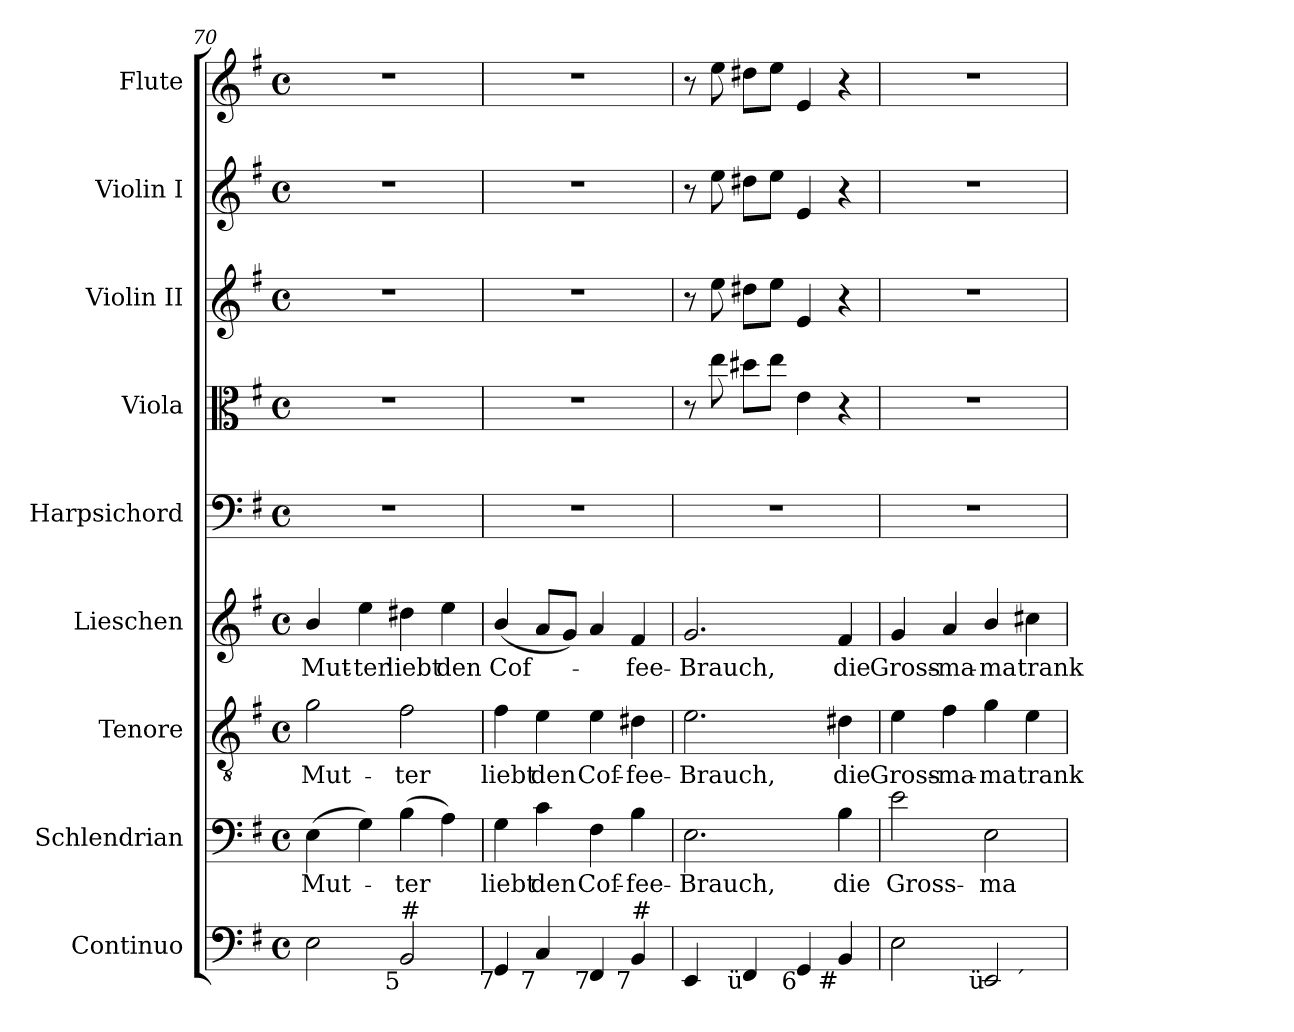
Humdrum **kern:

**kern	**kern	**text	**kern	**text	**kern	**text	**kern	**kern	**kern	**kern	**kern
*part9	*part8	*part8	*part7	*part7	*part6	*part6	*part5	*part4	*part3	*part2	*part1
*staff9	*staff8	*staff8	*staff7	*staff7	*staff6	*staff6	*staff5	*staff4	*staff3	*staff2	*staff1
*I"Continuo	*I"Schlendrian	*	*I"Tenore	*	*I"Lieschen	*	*I"Harpsichord	*I"Viola	*I"Violin II	*I"Violin I	*I"Flute
*I'Continuo	*I'Schlendrian	*	*I'Tenore	*	*I'Lieschen	*	*	*I'Viola	*	*	*
*clefF4	*clefF4	*	*clefGv2	*	*clefG2	*	*clefF4	*clefC3	*clefG2	*clefG2	*clefG2
*	*	*	*ITrd7c12	*	*	*	*	*	*	*	*
*k[f#]	*k[f#]	*	*k[f#]	*	*k[f#]	*	*k[f#]	*k[f#]	*k[f#]	*k[f#]	*k[f#]
*G:	*G:	*	*G:	*	*G:	*	*G:	*G:	*G:	*G:	*G:
*M4/4	*M4/4	*	*M4/4	*	*M4/4	*	*M4/4	*M4/4	*M4/4	*M4/4	*M4/4
*met(c)	*met(c)	*	*met(c)	*	*met(c)	*	*met(c)	*met(c)	*met(c)	*met(c)	*met(c)
=70	=70	=70	=70	=70	=70	=70	=70	=70	=70	=70	=70
!	!	!LO:LY:b:color=#000000	!	!	!	!	!	!	!	!	!
!	!	!	!	!LO:LY:b:color=#000000	!	!	!	!	!	!	!
!	!	!	!	!	!	!LO:LY:b:color=#000000	!	!	!	!	!
2Ei\	(4Ei\	Mut-	2Gi\	Mut-	4bi/	Mut-	1r	1r	1r	1r	1r
!	!	!	!	!	!	!LO:LY:b:color=#000000	!	!	!	!	!
.	4Gi\)	.	.	.	4eei\	-ter	.	.	.	.	.
!	!	!LO:LY:b:color=#000000	!	!	!	!	!	!	!	!	!
!	!	!	!	!LO:LY:b:color=#000000	!	!	!	!	!	!	!
!LO:TX:b:rj:t=5	!	!	!	!	!	!	!	!	!	!	!
!LO:TX:t=#	!	!	!	!	!	!	!	!	!	!	!
!	!	!	!	!	!	!LO:LY:b:color=#000000	!	!	!	!	!
2BBi/	(4Bi\	-ter	2F#i\	-ter	4dd#Xi\	liebt	.	.	.	.	.
!	!	!	!	!	!	!LO:LY:b:color=#000000	!	!	!	!	!
.	4Ai\)	.	.	.	4eei\	den	.	.	.	.	.
=71	=71	=71	=71	=71	=71	=71	=71	=71	=71	=71	=71
!	!	!LO:LY:b:color=#000000	!	!	!	!	!	!	!	!	!
!	!	!	!	!LO:LY:b:color=#000000	!	!	!	!	!	!	!
!LO:TX:b:rj:t=7	!	!	!	!	!	!	!	!	!	!	!
!	!	!	!	!	!	!LO:LY:b:color=#000000	!	!	!	!	!
4GGi/	4Gi\	liebt	4F#i\	liebt	(4bi/	Cof-	1r	1r	1r	1r	1r
!	!	!LO:LY:b:color=#000000	!	!	!	!	!	!	!	!	!
!LO:TX:b:rj:t=7	!	!	!	!	!	!	!	!	!	!	!
!	!	!	!	!LO:LY:b:color=#000000	!	!	!	!	!	!	!
4Ci/	4ci\	den	4Ei\	den	8ai/L	.	.	.	.	.	.
.	.	.	.	.	8gi/J)	.	.	.	.	.	.
!	!	!LO:LY:b:color=#000000	!	!	!	!	!	!	!	!	!
!LO:TX:b:rj:t=7	!	!	!	!	!	!	!	!	!	!	!
!	!	!	!	!LO:LY:b:color=#000000	!	!	!	!	!	!	!
4FF#i/	4F#i\	Cof-	4Ei\	Cof-	4ai/	.	.	.	.	.	.
!	!	!LO:LY:b:color=#000000	!	!	!	!	!	!	!	!	!
!	!	!	!	!LO:LY:b:color=#000000	!	!	!	!	!	!	!
!LO:TX:b:rj:t=7	!	!	!	!	!	!	!	!	!	!	!
!LO:TX:t=#	!	!	!	!	!	!	!	!	!	!	!
!	!	!	!	!	!	!LO:LY:b:color=#000000	!	!	!	!	!
4BBi/	4Bi\	-fee-	4D#Xi\	-fee-	4f#i/	-fee-	.	.	.	.	.
=72	=72	=72	=72	=72	=72	=72	=72	=72	=72	=72	=72
!	!	!LO:LY:b:color=#000000	!	!	!	!	!	!	!	!	!
!	!	!	!	!LO:LY:b:color=#000000	!	!	!	!	!	!	!
!	!	!	!	!	!	!LO:LY:b:color=#000000	!	!	!	!	!
4EEi/	2.Ei\	-Brauch,	2.Ei\	-Brauch,	2.gi/	-Brauch,	1r	8r	8r	8r	8r
.	.	.	.	.	.	.	.	8eei\	8eei\	8eei\	8eei\
!LO:TX:b:rj:t=ü	!	!	!	!	!	!	!	!	!	!	!
4FF#i/	.	.	.	.	.	.	.	8dd#Xi\L	8dd#Xi\L	8dd#Xi\L	8dd#Xi\L
.	.	.	.	.	.	.	.	8eei\J	8eei\J	8eei\J	8eei\J
!LO:TX:b:rj:t=6	!	!	!	!	!	!	!	!	!	!	!
4GGi/	.	.	.	.	.	.	.	4ei\	4ei/	4ei/	4ei/
!	!	!LO:LY:b:color=#000000	!	!	!	!	!	!	!	!	!
!	!	!	!	!LO:LY:b:color=#000000	!	!	!	!	!	!	!
!LO:TX:b:rj:t=#	!	!	!	!	!	!	!	!	!	!	!
!	!	!	!	!	!	!LO:LY:b:color=#000000	!	!	!	!	!
4BBi/	4Bi\	die	4D#Xi\	die	4f#i/	die	.	4r	4r	4r	4r
=73	=73	=73	=73	=73	=73	=73	=73	=73	=73	=73	=73
!	!	!LO:LY:b:color=#000000	!	!	!	!	!	!	!	!	!
!	!	!	!	!LO:LY:b:color=#000000	!	!	!	!	!	!	!
!LO:TX:b:rj:t=5	!	!	!	!	!	!	!	!	!	!	!
!	!	!	!	!	!	!LO:LY:b:color=#000000	!	!	!	!	!
*^	*	*	*	*	*	*	*	*	*	*	*
2Ei\	2.ryy	2ei\	Gross-	4Ei\	Gross-	4gi/	Gross-	1r	1r	1r	1r	1r
!	!	!	!	!	!LO:LY:b:color=#000000	!	!	!	!	!	!	!
!	!	!	!	!	!	!	!LO:LY:b:color=#000000	!	!	!	!	!
.	.	.	.	4F#i\	-ma-	4ai/	-ma-	.	.	.	.	.
!	!	!	!LO:LY:b:color=#000000	!	!	!	!	!	!	!	!	!
!	!	!	!	!	!LO:LY:b:color=#000000	!	!	!	!	!	!	!
!LO:TX:b:rj:t=ü	!	!	!	!	!	!	!	!	!	!	!	!
!	!	!	!	!	!	!	!LO:LY:b:color=#000000	!	!	!	!	!
2EEi/	.	2Ei\	-ma-	4Gi\	-ma	4bi/	-ma	.	.	.	.	.
!	!	!	!	!	!LO:LY:b:color=#000000	!	!	!	!	!	!	!
!	!LO:TX:b:rj:t=´	!	!	!	!	!	!	!	!	!	!	!
!	!	!	!	!	!	!	!LO:LY:b:color=#000000	!	!	!	!	!
.	4ryy	.	.	4Ei\	trank	4cc#Xi\	trank	.	.	.	.	.
*v	*v	*	*	*	*	*	*	*	*	*	*	*
=	=	=	=	=	=	=	=	=	=	=	=
*-	*-	*-	*-	*-	*-	*-	*-	*-	*-	*-	*-
